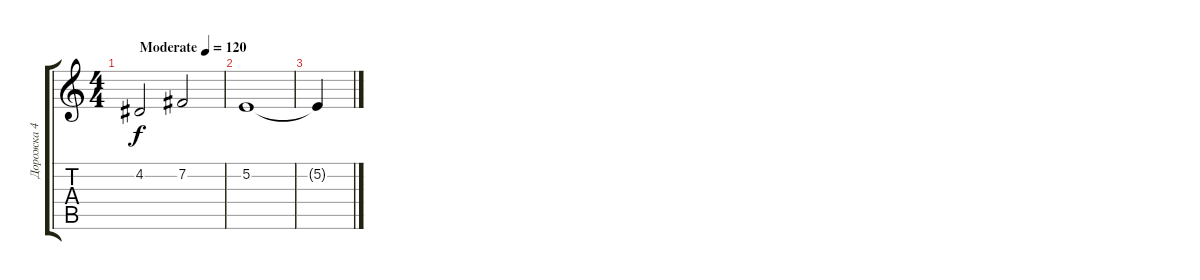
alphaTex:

\track ("Дорожка 4" "Дорожка 4") {instrument birdtweet}
\staff {score tabs}
\tuning (E4 B3 G3 D3 A2 E2) {hide}
\ts (4 4)
\tempo (120 "Moderate")
\clef g2
\ks c
4.2.2{dy f instrument birdtweet} 7.2.2 |
5.2.1 |
5.2{t}.4
